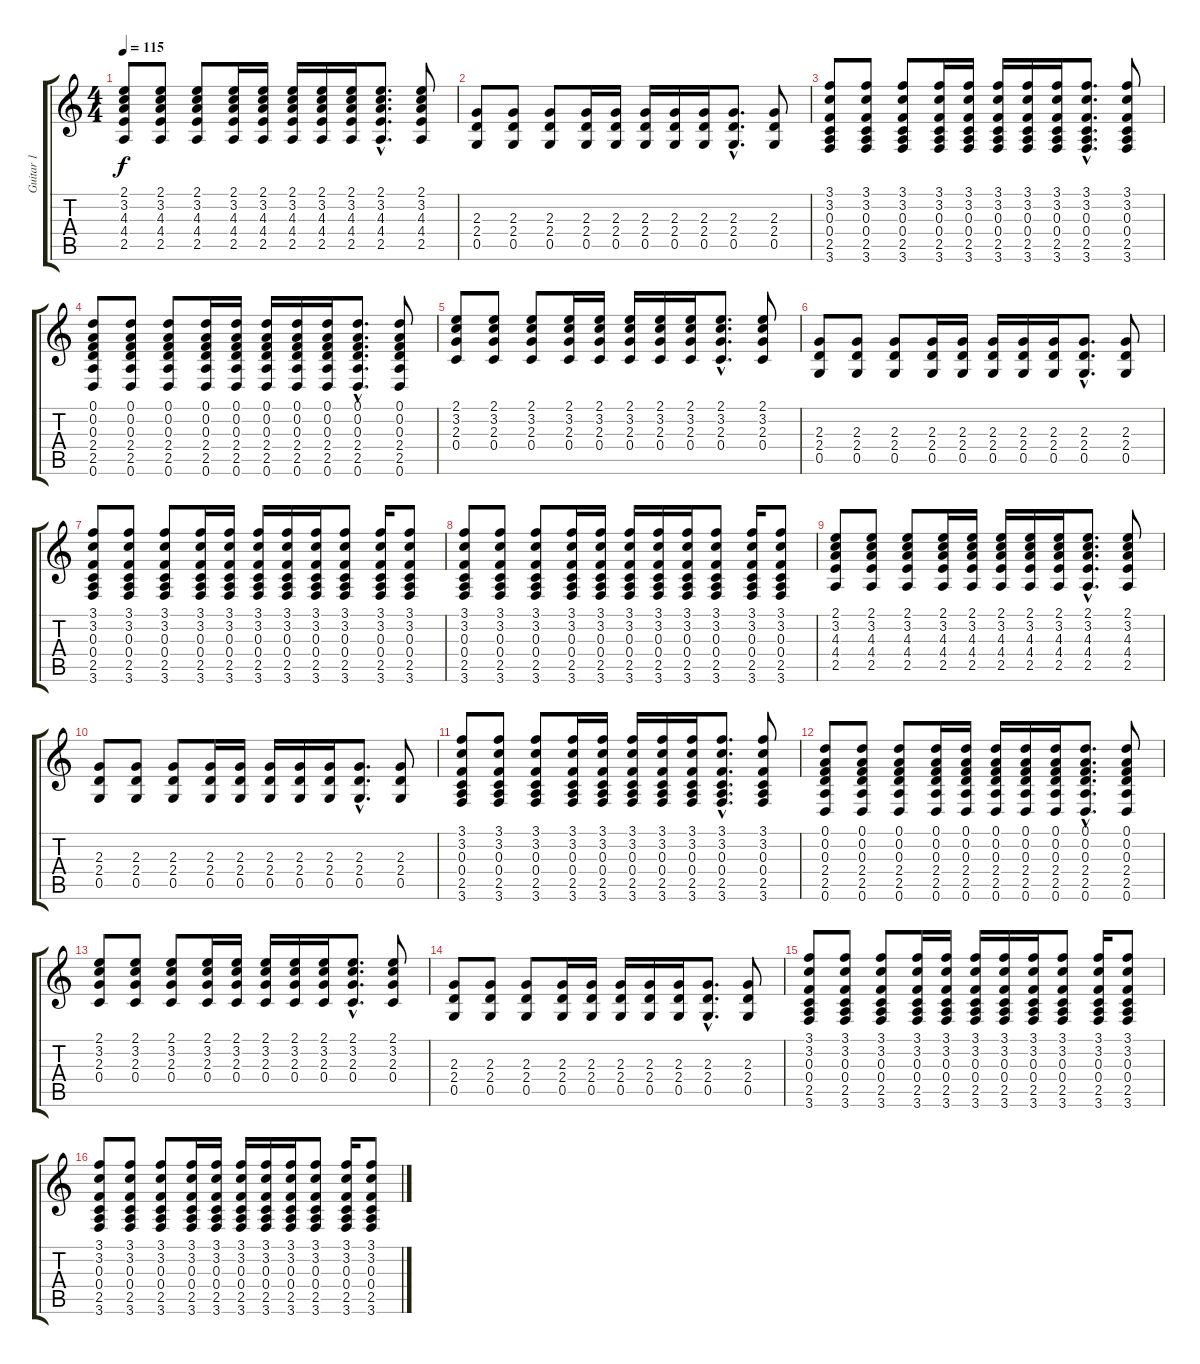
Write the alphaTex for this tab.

\track ("Guitar 1" "Guitar 1") {instrument acousticguitarnylon}
\staff {score tabs}
\tuning (D4 A3 F3 C3 G2 D2) {hide}
\ts (4 4)
\tempo 115
\clef g2
\ks c
(2.1 3.2 4.3 4.4 2.5).8{dy f} (2.1 3.2 4.3 4.4 2.5).8 (2.1 3.2 4.3 4.4 2.5).8 (2.1 3.2 4.3 4.4 2.5).16 (2.1 3.2 4.3 4.4 2.5).16 (2.1 3.2 4.3 4.4 2.5).16 (2.1 3.2 4.3 4.4 2.5).16 (2.1 3.2 4.3 4.4 2.5).16 (2.1{hac} 3.2{hac} 4.3{hac} 4.4{hac} 2.5{hac}).8{d} (2.1 3.2 4.3 4.4 2.5).8 |
(2.3 2.4 0.5).8 (2.3 2.4 0.5).8 (2.3 2.4 0.5).8 (2.3 2.4 0.5).16 (2.3 2.4 0.5).16 (2.3 2.4 0.5).16 (2.3 2.4 0.5).16 (2.3 2.4 0.5).16 (2.3{hac} 2.4{hac} 0.5{hac}).8{d} (2.3 2.4 0.5).8 |
(3.1 3.2 0.3 0.4 2.5 3.6).8 (3.1 3.2 0.3 0.4 2.5 3.6).8 (3.1 3.2 0.3 0.4 2.5 3.6).8 (3.1 3.2 0.3 0.4 2.5 3.6).16 (3.1 3.2 0.3 0.4 2.5 3.6).16 (3.1 3.2 0.3 0.4 2.5 3.6).16 (3.1 3.2 0.3 0.4 2.5 3.6).16 (3.1 3.2 0.3 0.4 2.5 3.6).16 (3.1{hac} 3.2{hac} 0.3{hac} 0.4{hac} 2.5{hac} 3.6{hac}).8{d} (3.1 3.2 0.3 0.4 2.5 3.6).8 |
(0.1 0.2 0.3 2.4 2.5 0.6).8 (0.1 0.2 0.3 2.4 2.5 0.6).8 (0.1 0.2 0.3 2.4 2.5 0.6).8 (0.1 0.2 0.3 2.4 2.5 0.6).16 (0.1 0.2 0.3 2.4 2.5 0.6).16 (0.1 0.2 0.3 2.4 2.5 0.6).16 (0.1 0.2 0.3 2.4 2.5 0.6).16 (0.1 0.2 0.3 2.4 2.5 0.6).16 (0.1{hac} 0.2{hac} 0.3{hac} 2.4{hac} 2.5{hac} 0.6{hac}).8{d} (0.1 0.2 0.3 2.4 2.5 0.6).8 |
(2.1 3.2 2.3 0.4).8 (2.1 3.2 2.3 0.4).8 (2.1 3.2 2.3 0.4).8 (2.1 3.2 2.3 0.4).16 (2.1 3.2 2.3 0.4).16 (2.1 3.2 2.3 0.4).16 (2.1 3.2 2.3 0.4).16 (2.1 3.2 2.3 0.4).16 (2.1{hac} 3.2{hac} 2.3{hac} 0.4{hac}).8{d} (2.1 3.2 2.3 0.4).8 |
(2.3 2.4 0.5).8 (2.3 2.4 0.5).8 (2.3 2.4 0.5).8 (2.3 2.4 0.5).16 (2.3 2.4 0.5).16 (2.3 2.4 0.5).16 (2.3 2.4 0.5).16 (2.3 2.4 0.5).16 (2.3{hac} 2.4{hac} 0.5{hac}).8{d} (2.3 2.4 0.5).8 |
(3.1 3.2 0.3 0.4 2.5 3.6).8 (3.1 3.2 0.3 0.4 2.5 3.6).8 (3.1 3.2 0.3 0.4 2.5 3.6).8 (3.1 3.2 0.3 0.4 2.5 3.6).16 (3.1 3.2 0.3 0.4 2.5 3.6).16 (3.1 3.2 0.3 0.4 2.5 3.6).16 (3.1 3.2 0.3 0.4 2.5 3.6).16 (3.1 3.2 0.3 0.4 2.5 3.6).16 (3.1 3.2 0.3 0.4 2.5 3.6).8 (3.1 3.2 0.3 0.4 2.5 3.6).16 (3.1 3.2 0.3 0.4 2.5 3.6).8 |
(3.1 3.2 0.3 0.4 2.5 3.6).8 (3.1 3.2 0.3 0.4 2.5 3.6).8 (3.1 3.2 0.3 0.4 2.5 3.6).8 (3.1 3.2 0.3 0.4 2.5 3.6).16 (3.1 3.2 0.3 0.4 2.5 3.6).16 (3.1 3.2 0.3 0.4 2.5 3.6).16 (3.1 3.2 0.3 0.4 2.5 3.6).16 (3.1 3.2 0.3 0.4 2.5 3.6).16 (3.1 3.2 0.3 0.4 2.5 3.6).8 (3.1 3.2 0.3 0.4 2.5 3.6).16 (3.1 3.2 0.3 0.4 2.5 3.6).8 |
(2.1 3.2 4.3 4.4 2.5).8 (2.1 3.2 4.3 4.4 2.5).8 (2.1 3.2 4.3 4.4 2.5).8 (2.1 3.2 4.3 4.4 2.5).16 (2.1 3.2 4.3 4.4 2.5).16 (2.1 3.2 4.3 4.4 2.5).16 (2.1 3.2 4.3 4.4 2.5).16 (2.1 3.2 4.3 4.4 2.5).16 (2.1{hac} 3.2{hac} 4.3{hac} 4.4{hac} 2.5{hac}).8{d} (2.1 3.2 4.3 4.4 2.5).8 |
(2.3 2.4 0.5).8 (2.3 2.4 0.5).8 (2.3 2.4 0.5).8 (2.3 2.4 0.5).16 (2.3 2.4 0.5).16 (2.3 2.4 0.5).16 (2.3 2.4 0.5).16 (2.3 2.4 0.5).16 (2.3{hac} 2.4{hac} 0.5{hac}).8{d} (2.3 2.4 0.5).8 |
(3.1 3.2 0.3 0.4 2.5 3.6).8 (3.1 3.2 0.3 0.4 2.5 3.6).8 (3.1 3.2 0.3 0.4 2.5 3.6).8 (3.1 3.2 0.3 0.4 2.5 3.6).16 (3.1 3.2 0.3 0.4 2.5 3.6).16 (3.1 3.2 0.3 0.4 2.5 3.6).16 (3.1 3.2 0.3 0.4 2.5 3.6).16 (3.1 3.2 0.3 0.4 2.5 3.6).16 (3.1{hac} 3.2{hac} 0.3{hac} 0.4{hac} 2.5{hac} 3.6{hac}).8{d} (3.1 3.2 0.3 0.4 2.5 3.6).8 |
(0.1 0.2 0.3 2.4 2.5 0.6).8 (0.1 0.2 0.3 2.4 2.5 0.6).8 (0.1 0.2 0.3 2.4 2.5 0.6).8 (0.1 0.2 0.3 2.4 2.5 0.6).16 (0.1 0.2 0.3 2.4 2.5 0.6).16 (0.1 0.2 0.3 2.4 2.5 0.6).16 (0.1 0.2 0.3 2.4 2.5 0.6).16 (0.1 0.2 0.3 2.4 2.5 0.6).16 (0.1{hac} 0.2{hac} 0.3{hac} 2.4{hac} 2.5{hac} 0.6{hac}).8{d} (0.1 0.2 0.3 2.4 2.5 0.6).8 |
(2.1 3.2 2.3 0.4).8 (2.1 3.2 2.3 0.4).8 (2.1 3.2 2.3 0.4).8 (2.1 3.2 2.3 0.4).16 (2.1 3.2 2.3 0.4).16 (2.1 3.2 2.3 0.4).16 (2.1 3.2 2.3 0.4).16 (2.1 3.2 2.3 0.4).16 (2.1{hac} 3.2{hac} 2.3{hac} 0.4{hac}).8{d} (2.1 3.2 2.3 0.4).8 |
(2.3 2.4 0.5).8 (2.3 2.4 0.5).8 (2.3 2.4 0.5).8 (2.3 2.4 0.5).16 (2.3 2.4 0.5).16 (2.3 2.4 0.5).16 (2.3 2.4 0.5).16 (2.3 2.4 0.5).16 (2.3{hac} 2.4{hac} 0.5{hac}).8{d} (2.3 2.4 0.5).8 |
(3.1 3.2 0.3 0.4 2.5 3.6).8 (3.1 3.2 0.3 0.4 2.5 3.6).8 (3.1 3.2 0.3 0.4 2.5 3.6).8 (3.1 3.2 0.3 0.4 2.5 3.6).16 (3.1 3.2 0.3 0.4 2.5 3.6).16 (3.1 3.2 0.3 0.4 2.5 3.6).16 (3.1 3.2 0.3 0.4 2.5 3.6).16 (3.1 3.2 0.3 0.4 2.5 3.6).16 (3.1 3.2 0.3 0.4 2.5 3.6).8 (3.1 3.2 0.3 0.4 2.5 3.6).16 (3.1 3.2 0.3 0.4 2.5 3.6).8 |
(3.1 3.2 0.3 0.4 2.5 3.6).8 (3.1 3.2 0.3 0.4 2.5 3.6).8 (3.1 3.2 0.3 0.4 2.5 3.6).8 (3.1 3.2 0.3 0.4 2.5 3.6).16 (3.1 3.2 0.3 0.4 2.5 3.6).16 (3.1 3.2 0.3 0.4 2.5 3.6).16 (3.1 3.2 0.3 0.4 2.5 3.6).16 (3.1 3.2 0.3 0.4 2.5 3.6).16 (3.1 3.2 0.3 0.4 2.5 3.6).8 (3.1 3.2 0.3 0.4 2.5 3.6).16 (3.1 3.2 0.3 0.4 2.5 3.6).8
